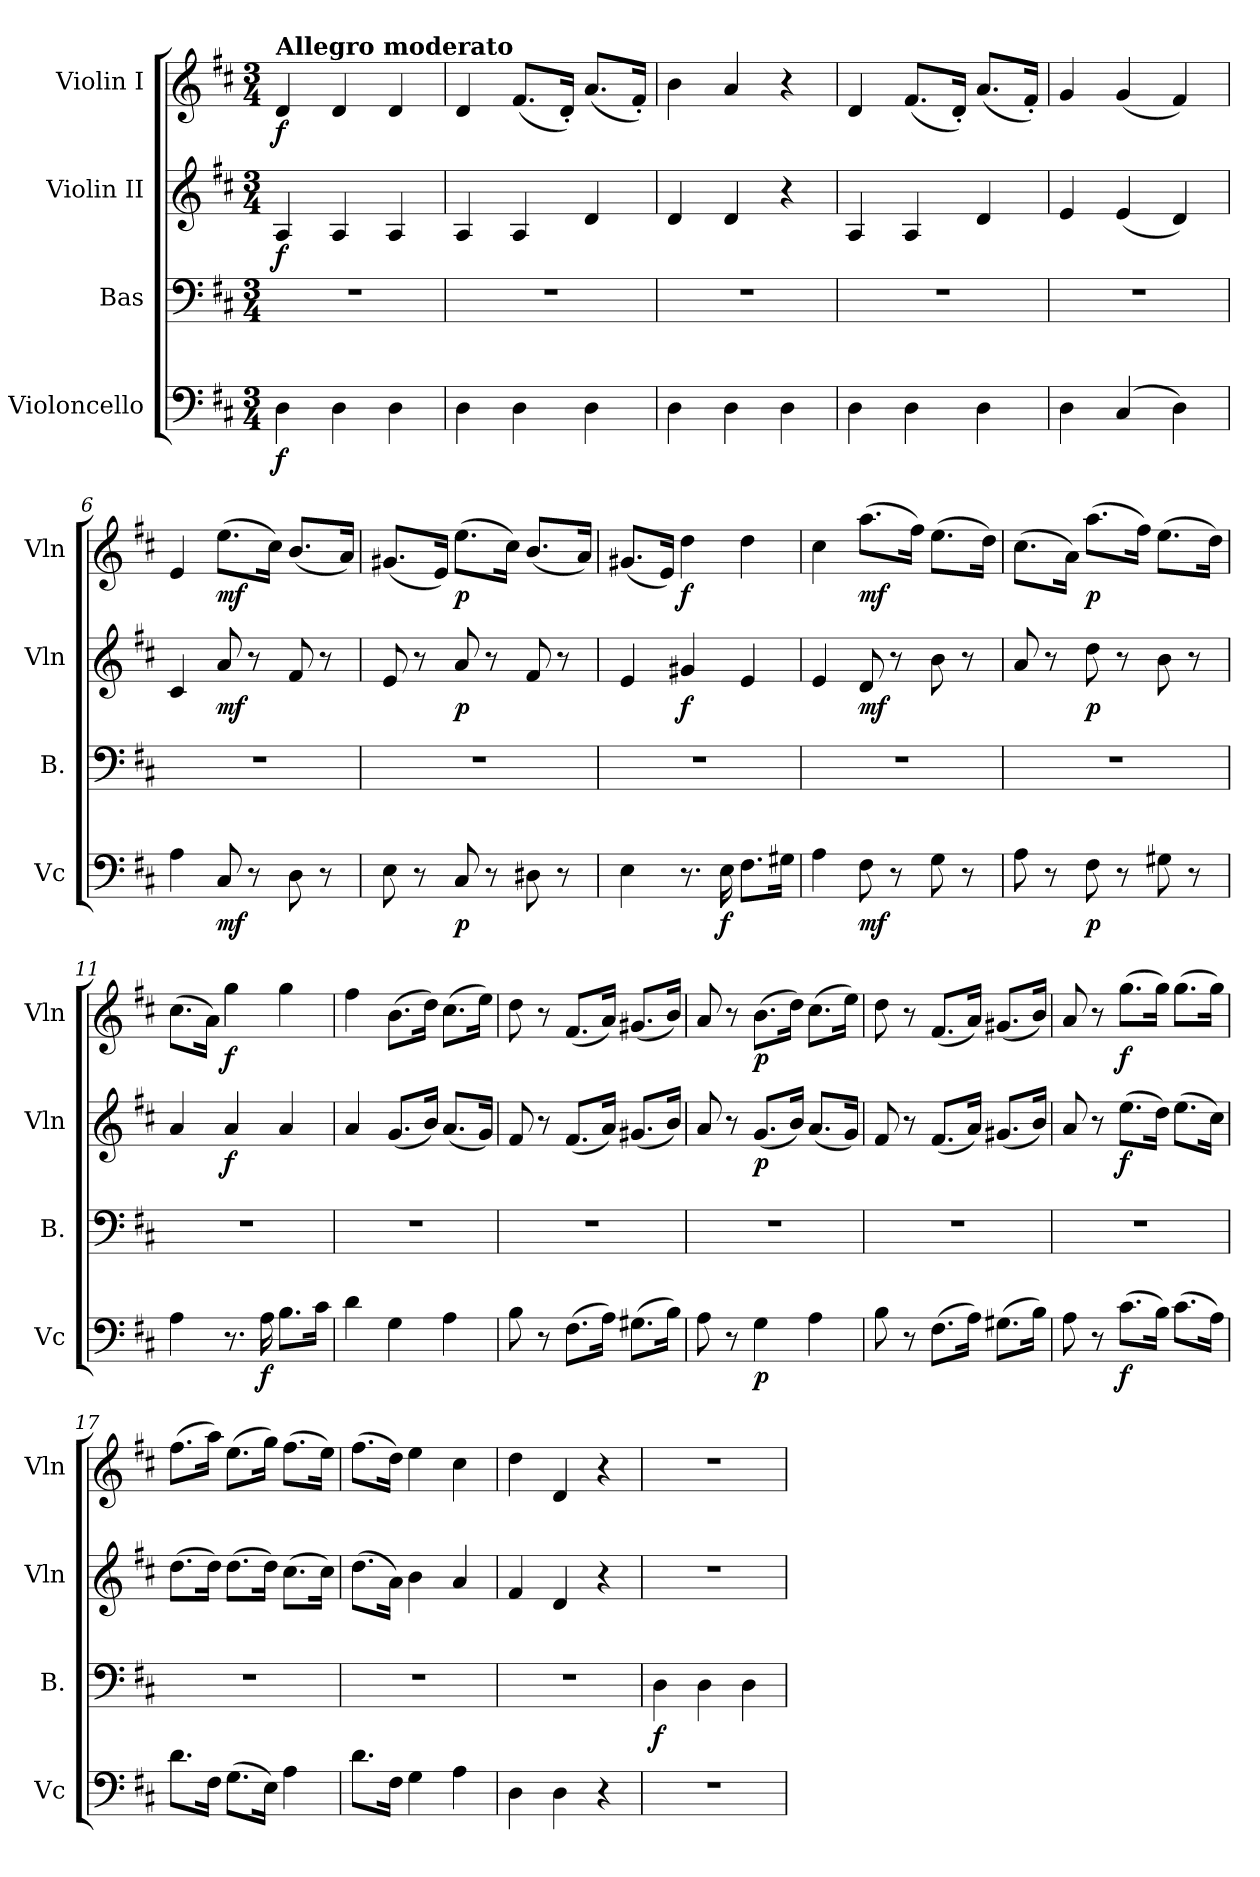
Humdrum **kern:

**kern	**dynam	**kern	**dynam	**kern	**dynam	**kern	**dynam
*part4	*part4	*part3	*part3	*part2	*part2	*part1	*part1
*staff4	*staff4	*staff3	*staff3	*staff2	*staff2	*staff1	*staff1
*I"Violoncello	*	*I"Bas	*	*I"Violin II	*	*I"Violin I	*
*I'Vc	*	*I'B.	*	*I'Vln	*	*I'Vln	*
*clefF4	*	*clefF4	*	*clefG2	*	*clefG2	*
*k[f#c#]	*	*k[f#c#]	*	*k[f#c#]	*	*k[f#c#]	*
*M3/4	*	*M3/4	*	*M3/4	*	*M3/4	*
=1	=1	=1	=1	=1	=1	=1	=1
!	!	!	!	!	!	!LO:TX:a:B:t=Allegro moderato	!
!	!LO:DY:b	!	!	!	!LO:DY:b	!	!LO:DY:b
4D\	f	2.r	.	4A/	f	4d/	f
4D\	.	.	.	4A/	.	4d/	.
4D\	.	.	.	4A/	.	4d/	.
=2	=2	=2	=2	=2	=2	=2	=2
4D\	.	2.r	.	4A/	.	4d/	.
4D\	.	.	.	4A/	.	(8.f#/L	.
.	.	.	.	.	.	16d'/Jk)	.
4D\	.	.	.	4d/	.	(8.a/L	.
.	.	.	.	.	.	16f#'/Jk)	.
=3	=3	=3	=3	=3	=3	=3	=3
4D\	.	2.r	.	4d/	.	4b\	.
4D\	.	.	.	4d/	.	4a/	.
4D\	.	.	.	4r	.	4r	.
=4	=4	=4	=4	=4	=4	=4	=4
4D\	.	2.r	.	4A/	.	4d/	.
4D\	.	.	.	4A/	.	(8.f#/L	.
.	.	.	.	.	.	16d'/Jk)	.
4D\	.	.	.	4d/	.	(8.a/L	.
.	.	.	.	.	.	16f#'/Jk)	.
=5	=5	=5	=5	=5	=5	=5	=5
4D\	.	2.r	.	4e/	.	4g/	.
(4C#/	.	.	.	(4e/	.	(4g/	.
4D\)	.	.	.	4d/)	.	4f#/)	.
=6	=6	=6	=6	=6	=6	=6	=6
4A\	.	2.r	.	4c#/	.	4e/	.
!	!LO:DY:b	!	!	!	!LO:DY:b	!	!LO:DY:b
8C#/	mf	.	.	8a/	mf	(8.ee\L	mf
8r	.	.	.	8r	.	.	.
.	.	.	.	.	.	16cc#\Jk)	.
8D\	.	.	.	8f#/	.	(8.b/L	.
8r	.	.	.	8r	.	.	.
.	.	.	.	.	.	16a/Jk)	.
!!LO:LB:g=z
=7	=7	=7	=7	=7	=7	=7	=7
8E\	.	2.r	.	8e/	.	(8.g#X/L	.
8r	.	.	.	8r	.	.	.
.	.	.	.	.	.	16e/Jk)	.
!	!LO:DY:b	!	!	!	!LO:DY:b	!	!LO:DY:b
8C#/	p	.	.	8a/	p	(8.ee\L	p
8r	.	.	.	8r	.	.	.
.	.	.	.	.	.	16cc#\Jk)	.
8D#X\	.	.	.	8f#/	.	(8.b/L	.
8r	.	.	.	8r	.	.	.
.	.	.	.	.	.	16a/Jk)	.
=8	=8	=8	=8	=8	=8	=8	=8
4E\	.	2.r	.	4e/	.	(8.g#X/L	.
.	.	.	.	.	.	16e/Jk)	.
!	!	!	!	!	!LO:DY:b	!	!LO:DY:b
8.r	.	.	.	4g#X/	f	4dd\	f
!	!LO:DY:b	!	!	!	!	!	!
16E\	f	.	.	.	.	.	.
8.F#\L	.	.	.	4e/	.	4dd\	.
16G#X\Jk	.	.	.	.	.	.	.
=9	=9	=9	=9	=9	=9	=9	=9
4A\	.	2.r	.	4e/	.	4cc#\	.
!	!LO:DY:b	!	!	!	!LO:DY:b	!	!LO:DY:b
8F#\	mf	.	.	8d/	mf	(8.aa\L	mf
8r	.	.	.	8r	.	.	.
.	.	.	.	.	.	16ff#\Jk)	.
8G\	.	.	.	8b\	.	(8.ee\L	.
8r	.	.	.	8r	.	.	.
.	.	.	.	.	.	16dd\Jk)	.
=10	=10	=10	=10	=10	=10	=10	=10
8A\	.	2.r	.	8a/	.	(8.cc#\L	.
8r	.	.	.	8r	.	.	.
.	.	.	.	.	.	16a\Jk)	.
!	!LO:DY:b	!	!	!	!LO:DY:b	!	!LO:DY:b
8F#\	p	.	.	8dd\	p	(8.aa\L	p
8r	.	.	.	8r	.	.	.
.	.	.	.	.	.	16ff#\Jk)	.
8G#X\	.	.	.	8b\	.	(8.ee\L	.
8r	.	.	.	8r	.	.	.
.	.	.	.	.	.	16dd\Jk)	.
=11	=11	=11	=11	=11	=11	=11	=11
4A\	.	2.r	.	4a/	.	(8.cc#\L	.
.	.	.	.	.	.	16a\Jk)	.
!	!	!	!	!	!LO:DY:b	!	!LO:DY:b
8.r	.	.	.	4a/	f	4gg\	f
!	!LO:DY:b	!	!	!	!	!	!
16A\	f	.	.	.	.	.	.
8.B\L	.	.	.	4a/	.	4gg\	.
16c#\Jk	.	.	.	.	.	.	.
!!LO:LB:g=z
=12	=12	=12	=12	=12	=12	=12	=12
4d\	.	2.r	.	4a/	.	4ff#\	.
4G\	.	.	.	(8.g/L	.	(8.b\L	.
.	.	.	.	16b/Jk)	.	16dd\Jk)	.
4A\	.	.	.	(8.a/L	.	(8.cc#\L	.
.	.	.	.	16g/Jk)	.	16ee\Jk)	.
=13	=13	=13	=13	=13	=13	=13	=13
8B\	.	2.r	.	8f#/	.	8dd\	.
8r	.	.	.	8r	.	8r	.
(8.F#\L	.	.	.	(8.f#/L	.	(8.f#/L	.
16A\Jk)	.	.	.	16a/Jk)	.	16a/Jk)	.
(8.G#X\L	.	.	.	(8.g#X/L	.	(8.g#X/L	.
16B\Jk)	.	.	.	16b/Jk)	.	16b/Jk)	.
=14	=14	=14	=14	=14	=14	=14	=14
8A\	.	2.r	.	8a/	.	8a/	.
8r	.	.	.	8r	.	8r	.
!	!LO:DY:b	!	!	!	!LO:DY:b	!	!LO:DY:b
4G\	p	.	.	(8.g/L	p	(8.b\L	p
.	.	.	.	16b/Jk)	.	16dd\Jk)	.
4A\	.	.	.	(8.a/L	.	(8.cc#\L	.
.	.	.	.	16g/Jk)	.	16ee\Jk)	.
=15	=15	=15	=15	=15	=15	=15	=15
8B\	.	2.r	.	8f#/	.	8dd\	.
8r	.	.	.	8r	.	8r	.
(8.F#\L	.	.	.	(8.f#/L	.	(8.f#/L	.
16A\Jk)	.	.	.	16a/Jk)	.	16a/Jk)	.
(8.G#X\L	.	.	.	(8.g#X/L	.	(8.g#X/L	.
16B\Jk)	.	.	.	16b/Jk)	.	16b/Jk)	.
=16	=16	=16	=16	=16	=16	=16	=16
8A\	.	2.r	.	8a/	.	8a/	.
8r	.	.	.	8r	.	8r	.
!	!LO:DY:b	!	!	!	!LO:DY:b	!	!LO:DY:b
(8.c#\L	f	.	.	(8.ee\L	f	(8.gg\L	f
16B\Jk)	.	.	.	16dd\Jk)	.	16gg\Jk)	.
(8.c#\L	.	.	.	(8.ee\L	.	(8.gg\L	.
16A\Jk)	.	.	.	16cc#\Jk)	.	16gg\Jk)	.
!!LO:PB:g=z
=17	=17	=17	=17	=17	=17	=17	=17
8.d\L	.	2.r	.	(8.dd\L	.	(8.ff#\L	.
16F#\Jk	.	.	.	16dd\Jk)	.	16aa\Jk)	.
(8.G\L	.	.	.	(8.dd\L	.	(8.ee\L	.
16E\Jk)	.	.	.	16dd\Jk)	.	16gg\Jk)	.
4A\	.	.	.	(8.cc#\L	.	(8.ff#\L	.
.	.	.	.	16cc#\Jk)	.	16ee\Jk)	.
=18	=18	=18	=18	=18	=18	=18	=18
8.d\L	.	2.r	.	(8.dd\L	.	(8.ff#\L	.
16F#\Jk	.	.	.	16a\Jk)	.	16dd\Jk)	.
4G\	.	.	.	4b\	.	4ee\	.
4A\	.	.	.	4a/	.	4cc#\	.
=19	=19	=19	=19	=19	=19	=19	=19
4D\	.	2.r	.	4f#/	.	4dd\	.
4D\	.	.	.	4d/	.	4d/	.
4r	.	.	.	4r	.	4r	.
=20	=20	=20	=20	=20	=20	=20	=20
!	!	!	!LO:DY:b	!	!	!	!
2.r	.	4D\	f	2.r	.	2.r	.
.	.	4D\	.	.	.	.	.
.	.	4D\	.	.	.	.	.
=	=	=	=	=	=	=	=
*-	*-	*-	*-	*-	*-	*-	*-
